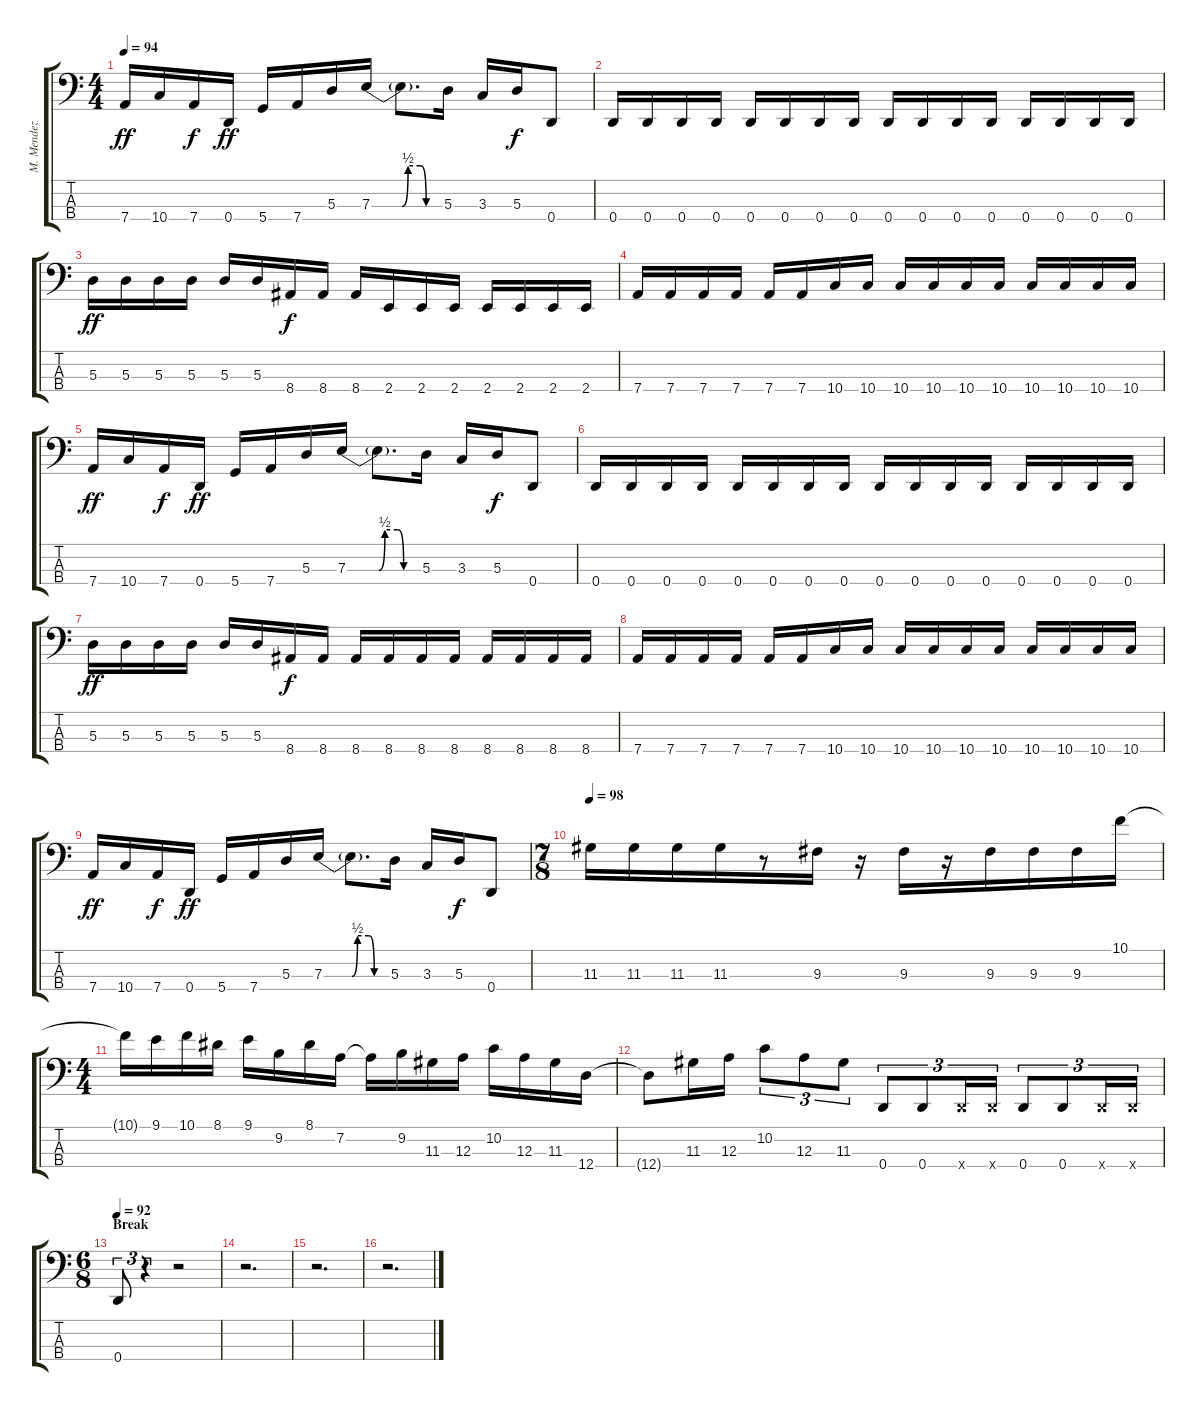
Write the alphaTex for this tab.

\track ("M. Mendez" "M. Mendez") {instrument electricbassfinger}
\staff {score tabs}
\tuning (G2 D2 A1 D1) {hide}
\ts (4 4)
\tempo 94
\clef f4
\ks c
7.4.16{dy ff} 10.4.16 7.4.16{dy f} 0.4.16{dy ff} 5.4.16 7.4.16 5.3.16 7.3{be (custom 0 0 25 0 30 2 40 2 45 0 60 0)}.16 7.3{t}.8{d} 5.3.16 3.3.16 5.3.16{dy f} 0.4.8 |
0.4.16 0.4.16 0.4.16 0.4.16 0.4.16 0.4.16 0.4.16 0.4.16 0.4.16 0.4.16 0.4.16 0.4.16 0.4.16 0.4.16 0.4.16 0.4.16 |
5.3.16{dy ff} 5.3.16 5.3.16 5.3.16 5.3.16 5.3.16 8.4.16{dy f} 8.4.16 8.4.16 2.4.16 2.4.16 2.4.16 2.4.16 2.4.16 2.4.16 2.4.16 |
7.4.16 7.4.16 7.4.16 7.4.16 7.4.16 7.4.16 10.4.16 10.4.16 10.4.16 10.4.16 10.4.16 10.4.16 10.4.16 10.4.16 10.4.16 10.4.16 |
7.4.16{dy ff} 10.4.16 7.4.16{dy f} 0.4.16{dy ff} 5.4.16 7.4.16 5.3.16 7.3{be (custom 0 0 25 0 30 2 40 2 45 0 60 0)}.16 7.3{t}.8{d} 5.3.16 3.3.16 5.3.16{dy f} 0.4.8 |
0.4.16 0.4.16 0.4.16 0.4.16 0.4.16 0.4.16 0.4.16 0.4.16 0.4.16 0.4.16 0.4.16 0.4.16 0.4.16 0.4.16 0.4.16 0.4.16 |
5.3.16{dy ff} 5.3.16 5.3.16 5.3.16 5.3.16 5.3.16 8.4.16{dy f} 8.4.16 8.4.16 8.4.16 8.4.16 8.4.16 8.4.16 8.4.16 8.4.16 8.4.16 |
7.4.16 7.4.16 7.4.16 7.4.16 7.4.16 7.4.16 10.4.16 10.4.16 10.4.16 10.4.16 10.4.16 10.4.16 10.4.16 10.4.16 10.4.16 10.4.16 |
7.4.16{dy ff} 10.4.16 7.4.16{dy f} 0.4.16{dy ff} 5.4.16 7.4.16 5.3.16 7.3{be (custom 0 0 25 0 30 2 40 2 45 0 60 0)}.16 7.3{t}.8{d} 5.3.16 3.3.16 5.3.16{dy f} 0.4.8 |
\ts (7 8)
\tempo 98
11.3.16 11.3.16 11.3.16 11.3.16 r.8 9.3.16 r.16 9.3.16 r.16 9.3.16 9.3.16 9.3.16 10.1.16 |
\ts (4 4)
10.1{t}.16 9.1.16 10.1.16 8.1.16 9.1.16 9.2.16 8.1.16 7.2.16 7.2{t}.16 9.2.16 11.3.16 12.3.16 10.2.16 12.3.16 11.3.16 12.4.16 |
12.4{t}.8 11.3.16 12.3.16 10.2.8{tu (3 2)} 12.3.8{tu (3 2)} 11.3.8{tu (3 2)} 0.4.8{tu (3 2)} 0.4.8{tu (3 2)} 0.4{x}.16{tu (3 2)} 0.4{x}.16{tu (3 2)} 0.4.8{tu (3 2)} 0.4.8{tu (3 2)} 0.4{x}.16{tu (3 2)} 0.4{x}.16{tu (3 2)} |
\ts (6 8)
\section ("" "Break")
\tempo 92
0.4.8{tu (3 2)} r.4{tu (3 2)} r.2 |
r.2{d} |
r.2{d} |
r.2{d}
